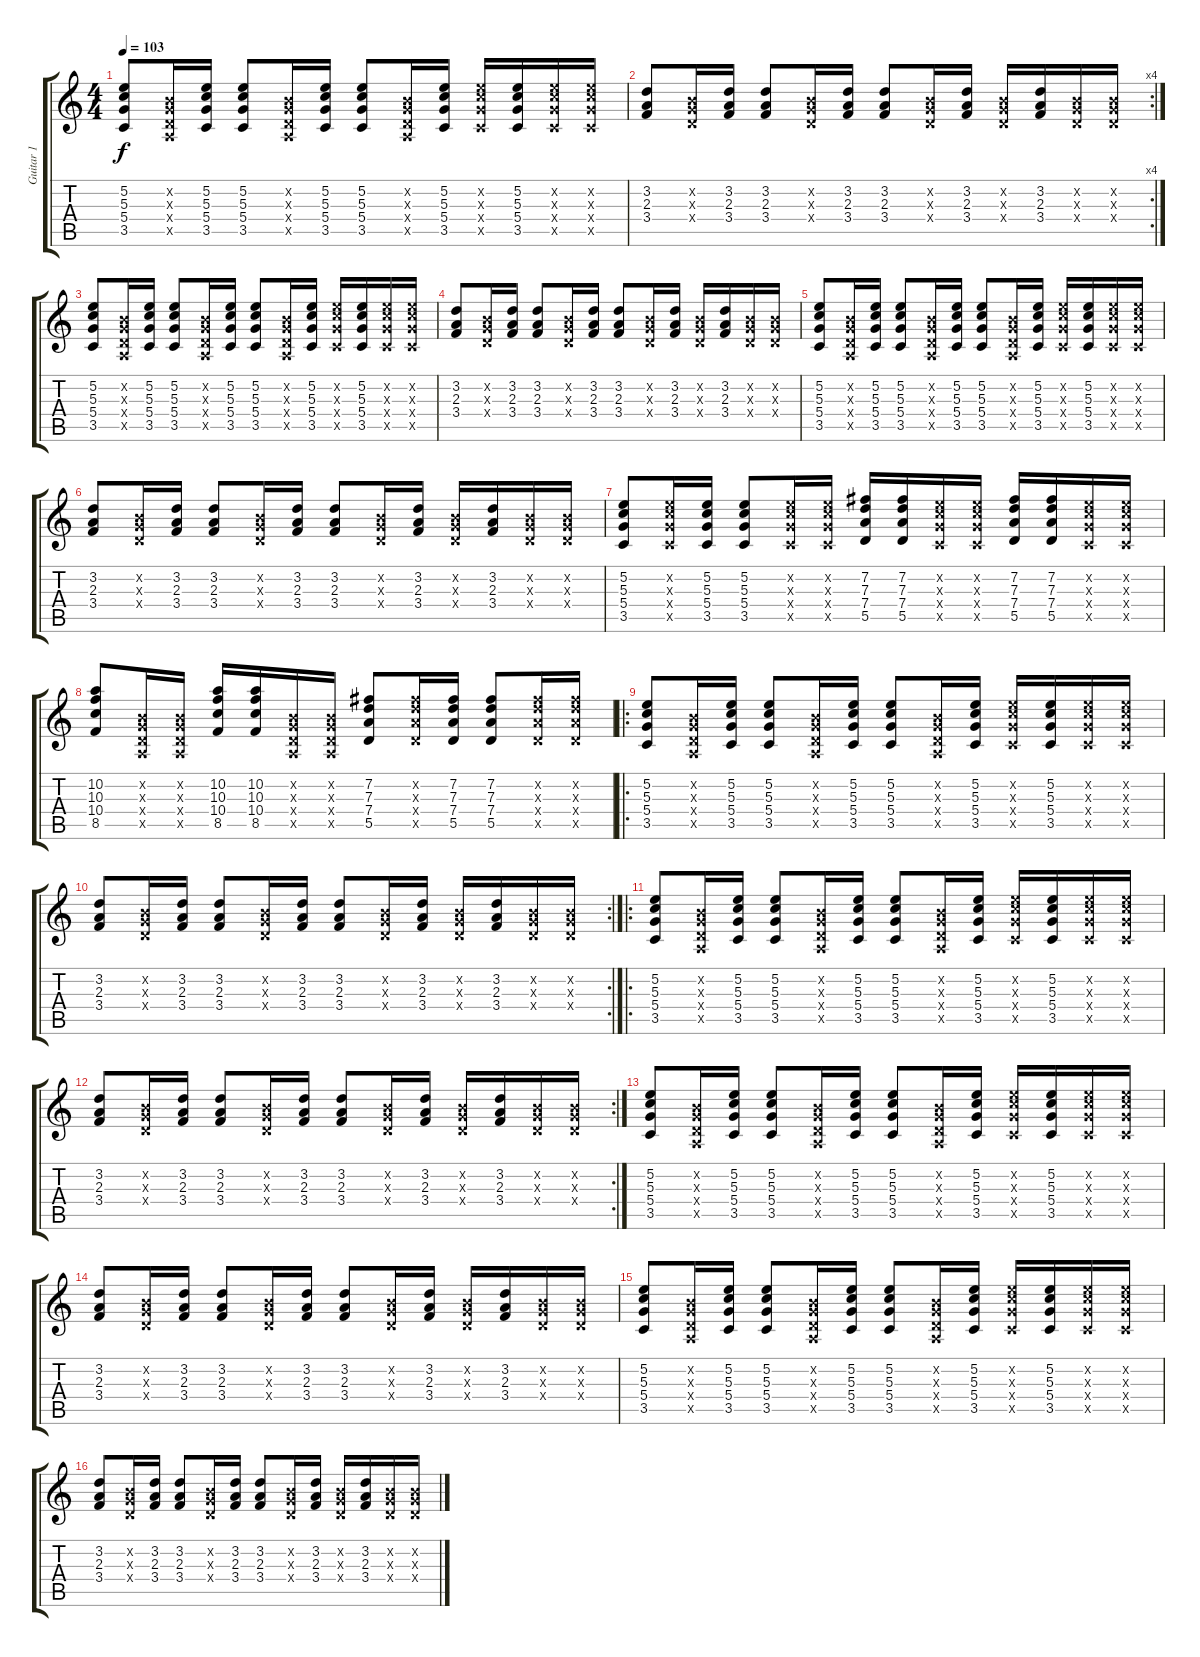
\track ("Guitar 1" "Guitar 1") {instrument electricguitarclean}
\staff {score tabs}
\tuning (E4 B3 G3 D3 A2 E2) {hide}
\ts (4 4)
\tempo 103
\clef g2
\ks c
(5.2 5.3 5.4 3.5).8{dy f instrument electricguitarclean} (0.2{x} 0.3{x} 0.4{x} 0.5{x}).16 (5.2 5.3 5.4 3.5).16 (5.2 5.3 5.4 3.5).8 (0.2{x} 0.3{x} 0.4{x} 0.5{x}).16 (5.2 5.3 5.4 3.5).16 (5.2 5.3 5.4 3.5).8 (0.2{x} 0.3{x} 0.4{x} 0.5{x}).16 (5.2 5.3 5.4 3.5).16 (5.2{x} 5.3{x} 5.4{x} 3.5{x}).16 (5.2 5.3 5.4 3.5).16 (5.2{x} 5.3{x} 5.4{x} 3.5{x}).16 (5.2{x} 5.3{x} 5.4{x} 3.5{x}).16 |
\rc 4
(3.2 2.3 3.4).8 (0.2{x} 0.3{x} 0.4{x}).16 (3.2 2.3 3.4).16 (3.2 2.3 3.4).8 (0.2{x} 0.3{x} 0.4{x}).16 (3.2 2.3 3.4).16 (3.2 2.3 3.4).8 (0.2{x} 0.3{x} 0.4{x}).16 (3.2 2.3 3.4).16 (0.2{x} 0.3{x} 0.4{x}).16 (3.2 2.3 3.4).16 (0.2{x} 0.3{x} 0.4{x}).16 (0.2{x} 0.3{x} 0.4{x}).16 |
(5.2 5.3 5.4 3.5).8 (0.2{x} 0.3{x} 0.4{x} 0.5{x}).16 (5.2 5.3 5.4 3.5).16 (5.2 5.3 5.4 3.5).8 (0.2{x} 0.3{x} 0.4{x} 0.5{x}).16 (5.2 5.3 5.4 3.5).16 (5.2 5.3 5.4 3.5).8 (0.2{x} 0.3{x} 0.4{x} 0.5{x}).16 (5.2 5.3 5.4 3.5).16 (5.2{x} 5.3{x} 5.4{x} 3.5{x}).16 (5.2 5.3 5.4 3.5).16 (5.2{x} 5.3{x} 5.4{x} 3.5{x}).16 (5.2{x} 5.3{x} 5.4{x} 3.5{x}).16 |
(3.2 2.3 3.4).8 (0.2{x} 0.3{x} 0.4{x}).16 (3.2 2.3 3.4).16 (3.2 2.3 3.4).8 (0.2{x} 0.3{x} 0.4{x}).16 (3.2 2.3 3.4).16 (3.2 2.3 3.4).8 (0.2{x} 0.3{x} 0.4{x}).16 (3.2 2.3 3.4).16 (0.2{x} 0.3{x} 0.4{x}).16 (3.2 2.3 3.4).16 (0.2{x} 0.3{x} 0.4{x}).16 (0.2{x} 0.3{x} 0.4{x}).16 |
(5.2 5.3 5.4 3.5).8 (0.2{x} 0.3{x} 0.4{x} 0.5{x}).16 (5.2 5.3 5.4 3.5).16 (5.2 5.3 5.4 3.5).8 (0.2{x} 0.3{x} 0.4{x} 0.5{x}).16 (5.2 5.3 5.4 3.5).16 (5.2 5.3 5.4 3.5).8 (0.2{x} 0.3{x} 0.4{x} 0.5{x}).16 (5.2 5.3 5.4 3.5).16 (5.2{x} 5.3{x} 5.4{x} 3.5{x}).16 (5.2 5.3 5.4 3.5).16 (5.2{x} 5.3{x} 5.4{x} 3.5{x}).16 (5.2{x} 5.3{x} 5.4{x} 3.5{x}).16 |
(3.2 2.3 3.4).8 (0.2{x} 0.3{x} 0.4{x}).16 (3.2 2.3 3.4).16 (3.2 2.3 3.4).8 (0.2{x} 0.3{x} 0.4{x}).16 (3.2 2.3 3.4).16 (3.2 2.3 3.4).8 (0.2{x} 0.3{x} 0.4{x}).16 (3.2 2.3 3.4).16 (0.2{x} 0.3{x} 0.4{x}).16 (3.2 2.3 3.4).16 (0.2{x} 0.3{x} 0.4{x}).16 (0.2{x} 0.3{x} 0.4{x}).16 |
(5.2 5.3 5.4 3.5).8 (5.2{x} 5.3{x} 5.4{x} 3.5{x}).16 (5.2 5.3 5.4 3.5).16 (5.2 5.3 5.4 3.5).8 (5.2{x} 5.3{x} 5.4{x} 3.5{x}).16 (5.2{x} 5.3{x} 5.4{x} 3.5{x}).16 (7.2 7.3 7.4 5.5).16 (7.2 7.3 7.4 5.5).16 (5.2{x} 5.3{x} 5.4{x} 3.5{x}).16 (5.2{x} 5.3{x} 5.4{x} 3.5{x}).16 (7.2 7.3 7.4 5.5).16 (7.2 7.3 7.4 5.5).16 (5.2{x} 5.3{x} 5.4{x} 3.5{x}).16 (5.2{x} 5.3{x} 5.4{x} 3.5{x}).16 |
(10.2 10.3 10.4 8.5).8 (0.2{x} 0.3{x} 0.4{x} 0.5{x}).16 (0.2{x} 0.3{x} 0.4{x} 0.5{x}).16 (10.2 10.3 10.4 8.5).16 (10.2 10.3 10.4 8.5).16 (0.2{x} 0.3{x} 0.4{x} 0.5{x}).16 (0.2{x} 0.3{x} 0.4{x} 0.5{x}).16 (7.2 7.3 7.4 5.5).8 (7.2{x} 7.3{x} 7.4{x} 5.5{x}).16 (7.2 7.3 7.4 5.5).16 (7.2 7.3 7.4 5.5).8 (7.2{x} 7.3{x} 7.4{x} 5.5{x}).16 (7.2{x} 7.3{x} 7.4{x} 5.5{x}).16 |
\ro
(5.2 5.3 5.4 3.5).8 (0.2{x} 0.3{x} 0.4{x} 0.5{x}).16 (5.2 5.3 5.4 3.5).16 (5.2 5.3 5.4 3.5).8 (0.2{x} 0.3{x} 0.4{x} 0.5{x}).16 (5.2 5.3 5.4 3.5).16 (5.2 5.3 5.4 3.5).8 (0.2{x} 0.3{x} 0.4{x} 0.5{x}).16 (5.2 5.3 5.4 3.5).16 (5.2{x} 5.3{x} 5.4{x} 3.5{x}).16 (5.2 5.3 5.4 3.5).16 (5.2{x} 5.3{x} 5.4{x} 3.5{x}).16 (5.2{x} 5.3{x} 5.4{x} 3.5{x}).16 |
\rc 2
(3.2 2.3 3.4).8 (0.2{x} 0.3{x} 0.4{x}).16 (3.2 2.3 3.4).16 (3.2 2.3 3.4).8 (0.2{x} 0.3{x} 0.4{x}).16 (3.2 2.3 3.4).16 (3.2 2.3 3.4).8 (0.2{x} 0.3{x} 0.4{x}).16 (3.2 2.3 3.4).16 (0.2{x} 0.3{x} 0.4{x}).16 (3.2 2.3 3.4).16 (0.2{x} 0.3{x} 0.4{x}).16 (0.2{x} 0.3{x} 0.4{x}).16 |
\ro
(5.2 5.3 5.4 3.5).8 (0.2{x} 0.3{x} 0.4{x} 0.5{x}).16 (5.2 5.3 5.4 3.5).16 (5.2 5.3 5.4 3.5).8 (0.2{x} 0.3{x} 0.4{x} 0.5{x}).16 (5.2 5.3 5.4 3.5).16 (5.2 5.3 5.4 3.5).8 (0.2{x} 0.3{x} 0.4{x} 0.5{x}).16 (5.2 5.3 5.4 3.5).16 (5.2{x} 5.3{x} 5.4{x} 3.5{x}).16 (5.2 5.3 5.4 3.5).16 (5.2{x} 5.3{x} 5.4{x} 3.5{x}).16 (5.2{x} 5.3{x} 5.4{x} 3.5{x}).16 |
\rc 2
(3.2 2.3 3.4).8 (0.2{x} 0.3{x} 0.4{x}).16 (3.2 2.3 3.4).16 (3.2 2.3 3.4).8 (0.2{x} 0.3{x} 0.4{x}).16 (3.2 2.3 3.4).16 (3.2 2.3 3.4).8 (0.2{x} 0.3{x} 0.4{x}).16 (3.2 2.3 3.4).16 (0.2{x} 0.3{x} 0.4{x}).16 (3.2 2.3 3.4).16 (0.2{x} 0.3{x} 0.4{x}).16 (0.2{x} 0.3{x} 0.4{x}).16 |
(5.2 5.3 5.4 3.5).8 (0.2{x} 0.3{x} 0.4{x} 0.5{x}).16 (5.2 5.3 5.4 3.5).16 (5.2 5.3 5.4 3.5).8 (0.2{x} 0.3{x} 0.4{x} 0.5{x}).16 (5.2 5.3 5.4 3.5).16 (5.2 5.3 5.4 3.5).8 (0.2{x} 0.3{x} 0.4{x} 0.5{x}).16 (5.2 5.3 5.4 3.5).16 (5.2{x} 5.3{x} 5.4{x} 3.5{x}).16 (5.2 5.3 5.4 3.5).16 (5.2{x} 5.3{x} 5.4{x} 3.5{x}).16 (5.2{x} 5.3{x} 5.4{x} 3.5{x}).16 |
(3.2 2.3 3.4).8 (0.2{x} 0.3{x} 0.4{x}).16 (3.2 2.3 3.4).16 (3.2 2.3 3.4).8 (0.2{x} 0.3{x} 0.4{x}).16 (3.2 2.3 3.4).16 (3.2 2.3 3.4).8 (0.2{x} 0.3{x} 0.4{x}).16 (3.2 2.3 3.4).16 (0.2{x} 0.3{x} 0.4{x}).16 (3.2 2.3 3.4).16 (0.2{x} 0.3{x} 0.4{x}).16 (0.2{x} 0.3{x} 0.4{x}).16 |
(5.2 5.3 5.4 3.5).8 (0.2{x} 0.3{x} 0.4{x} 0.5{x}).16 (5.2 5.3 5.4 3.5).16 (5.2 5.3 5.4 3.5).8 (0.2{x} 0.3{x} 0.4{x} 0.5{x}).16 (5.2 5.3 5.4 3.5).16 (5.2 5.3 5.4 3.5).8 (0.2{x} 0.3{x} 0.4{x} 0.5{x}).16 (5.2 5.3 5.4 3.5).16 (5.2{x} 5.3{x} 5.4{x} 3.5{x}).16 (5.2 5.3 5.4 3.5).16 (5.2{x} 5.3{x} 5.4{x} 3.5{x}).16 (5.2{x} 5.3{x} 5.4{x} 3.5{x}).16 |
(3.2 2.3 3.4).8 (0.2{x} 0.3{x} 0.4{x}).16 (3.2 2.3 3.4).16 (3.2 2.3 3.4).8 (0.2{x} 0.3{x} 0.4{x}).16 (3.2 2.3 3.4).16 (3.2 2.3 3.4).8 (0.2{x} 0.3{x} 0.4{x}).16 (3.2 2.3 3.4).16 (0.2{x} 0.3{x} 0.4{x}).16 (3.2 2.3 3.4).16 (0.2{x} 0.3{x} 0.4{x}).16 (0.2{x} 0.3{x} 0.4{x}).16
